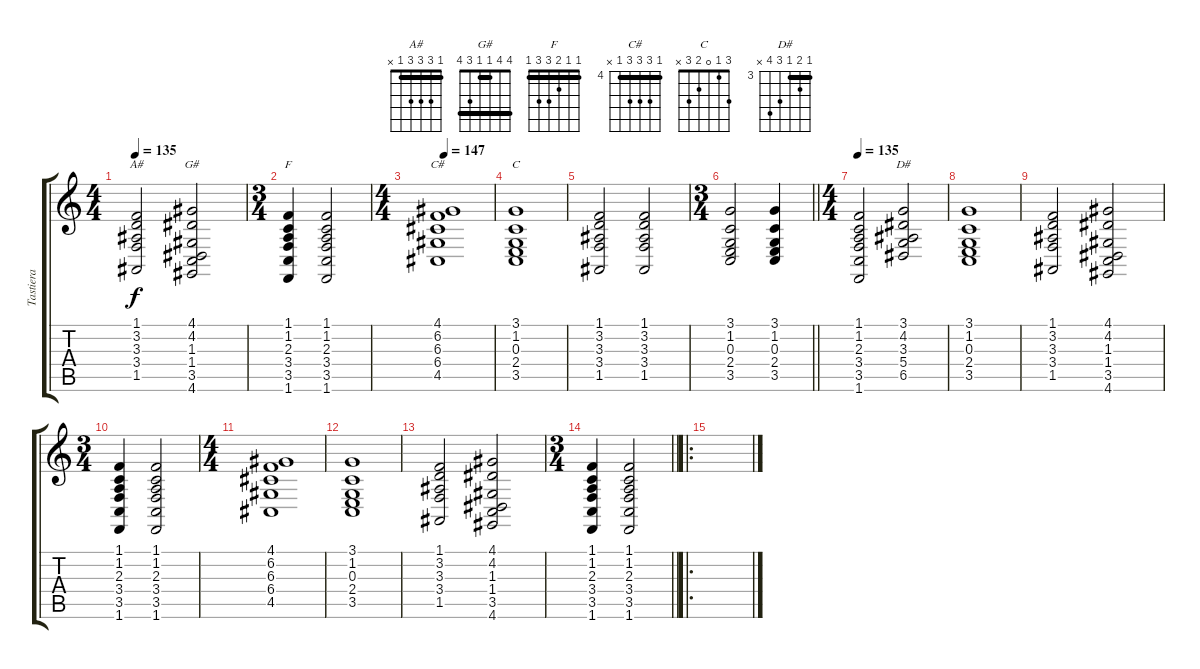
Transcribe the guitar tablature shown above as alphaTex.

\track ("Tastiera " "Tastiera ") {instrument electricgrandpiano}
\staff {score tabs}
\tuning (E4 B3 G3 D3 A2 E2) {hide}
\chord ("A#" 1 3 3 3 1 x) {barre 1}
\chord ("G#" 4 4 1 1 3 4) {barre (1 4)}
\chord ("F" 1 1 2 3 3 1) {barre 1}
\chord ("C#" 4 6 6 6 4 x) {firstfret 4 barre 4}
\chord ("C" 3 1 0 2 3 x)
\chord ("D#" 3 4 3 5 6 x) {firstfret 3 barre 3}
\ts (4 4)
\tempo 135
\clef g2
\ks c
(1.1 3.2 3.3 3.4 1.5).2{ch "A#" dy f} (4.1 4.2 1.3 1.4 3.5 4.6).2{ch "G#"} |
\ts (3 4)
(1.1 1.2 2.3 3.4 3.5 1.6).4{ch "F"} (1.1 1.2 2.3 3.4 3.5 1.6).2 |
\ts (4 4)
\tempo 147
(4.1 6.2 6.3 6.4 4.5).1{ch "C#"} |
(3.1 1.2 0.3 2.4 3.5).1{ch "C"} |
(1.1 3.2 3.3 3.4 1.5).2 (1.1 3.2 3.3 3.4 1.5).2 |
\ts (3 4)
\barLineRight lightlight
(3.1 1.2 0.3 2.4 3.5).2 (3.1 1.2 0.3 2.4 3.5).4 |
\ts (4 4)
\tempo 135
(1.1 1.2 2.3 3.4 3.5 1.6).2{instrument lead2sawtooth} (3.1 4.2 3.3 5.4 6.5).2{ch "D#"} |
(3.1 1.2 0.3 2.4 3.5).1 |
(1.1 3.2 3.3 3.4 1.5).2 (4.1 4.2 1.3 1.4 3.5 4.6).2 |
\ts (3 4)
(1.1 1.2 2.3 3.4 3.5 1.6).4 (1.1 1.2 2.3 3.4 3.5 1.6).2 |
\ts (4 4)
(4.1 6.2 6.3 6.4 4.5).1 |
(3.1 1.2 0.3 2.4 3.5).1 |
(1.1 3.2 3.3 3.4 1.5).2 (4.1 4.2 1.3 1.4 3.5 4.6).2 |
\ts (3 4)
\barLineRight lightlight
(1.1 1.2 2.3 3.4 3.5 1.6).4 (1.1 1.2 2.3 3.4 3.5 1.6).2 |
\ro
